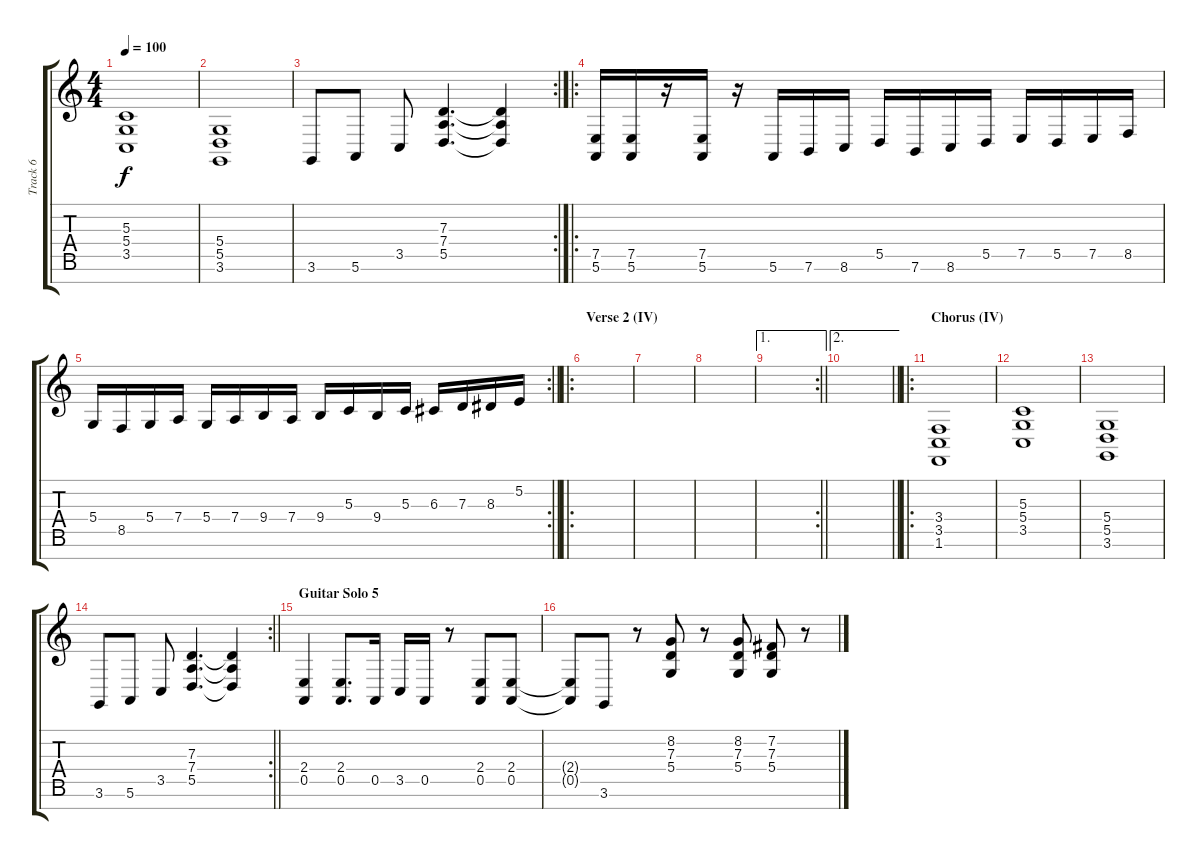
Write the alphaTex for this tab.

\track ("Track 6" "Track 6") {instrument drawbarorgan}
\staff {score tabs}
\tuning (E4 B3 G3 D3 A2 E2 B1) {hide}
\ts (4 4)
\tempo 100
\clef g2
\ks c
(5.3 5.4 3.5).1{dy f} |
(5.4 5.5 3.6).1 |
\rc 2
3.6.8 5.6.8 3.5.8 (7.3 7.4 5.5).4{d} (7.3{t} 7.4{t} 5.5{t}).4 |
\ro
(7.5 5.6).16 (7.5 5.6).16 r.16 (7.5 5.6).16 r.16 5.6.16 7.6.16 8.6.16 5.5.16 7.6.16 8.6.16 5.5.16 7.5.16 5.5.16 7.5.16 8.5.16 |
\rc 2
\barLineRight lightlight
5.4.16 8.5.16 5.4.16 7.4.16 5.4.16 7.4.16 9.4.16 7.4.16 9.4.16 5.3.16 9.4.16 5.3.16 6.3.16 7.3.16 8.3.16 5.2.16 |
\ro
\section ("" "Verse 2 (IV)")
|
|
|
\ae 1
\rc 2
\barLineRight lightlight
|
\ae 2
\barLineRight lightlight
|
\ro
\section ("" "Chorus (IV)")
(3.4 3.5 1.6).1 |
(5.3 5.4 3.5).1 |
(5.4 5.5 3.6).1 |
\rc 2
\barLineRight lightlight
3.6.8 5.6.8 3.5.8 (7.3 7.4 5.5).4{d} (7.3{t} 7.4{t} 5.5{t}).4 |
\section ("" "Guitar Solo 5")
(2.4 0.5).4 (2.4 0.5).8{d} 0.5.16 3.5.16 0.5.16 r.8 (2.4 0.5).8 (2.4 0.5).8 |
(2.4{t} 0.5{t}).8 3.6.8 r.8 (8.2 7.3 5.4).8 r.8 (8.2 7.3 5.4).8 (7.2 7.3 5.4).8 r.8
